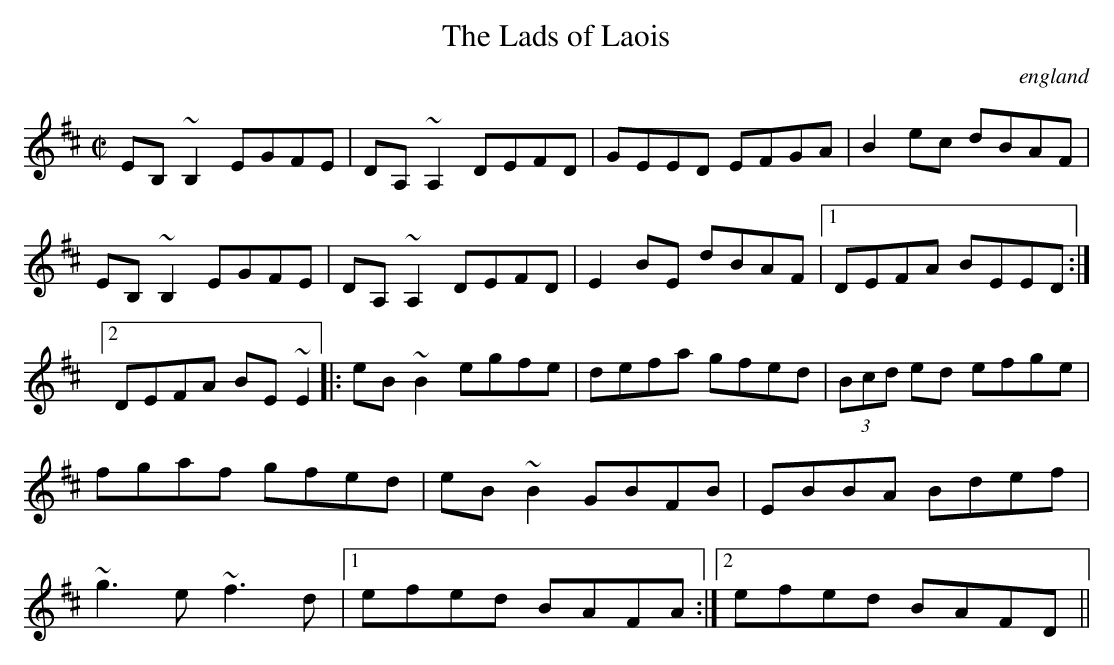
X:1
T:Lads of Laois, The
O:england
M:C|
K:EDor
EB,~B,2 EGFE|DA,~A,2 DEFD|GEED EFGA|B2ec dBAF|\
EB,~B,2 EGFE|DA,~A,2 DEFD|E2BE dBAF|1 DEFA BEED:|2 DEFA BE~E2\
|:eB~B2 egfe|defa gfed|(3Bcd ed efge|fgaf gfed|\
eB~B2 GBFB|EBBA Bdef|~g3e ~f3d|1 efed BAFA:|2 efed BAFD||
